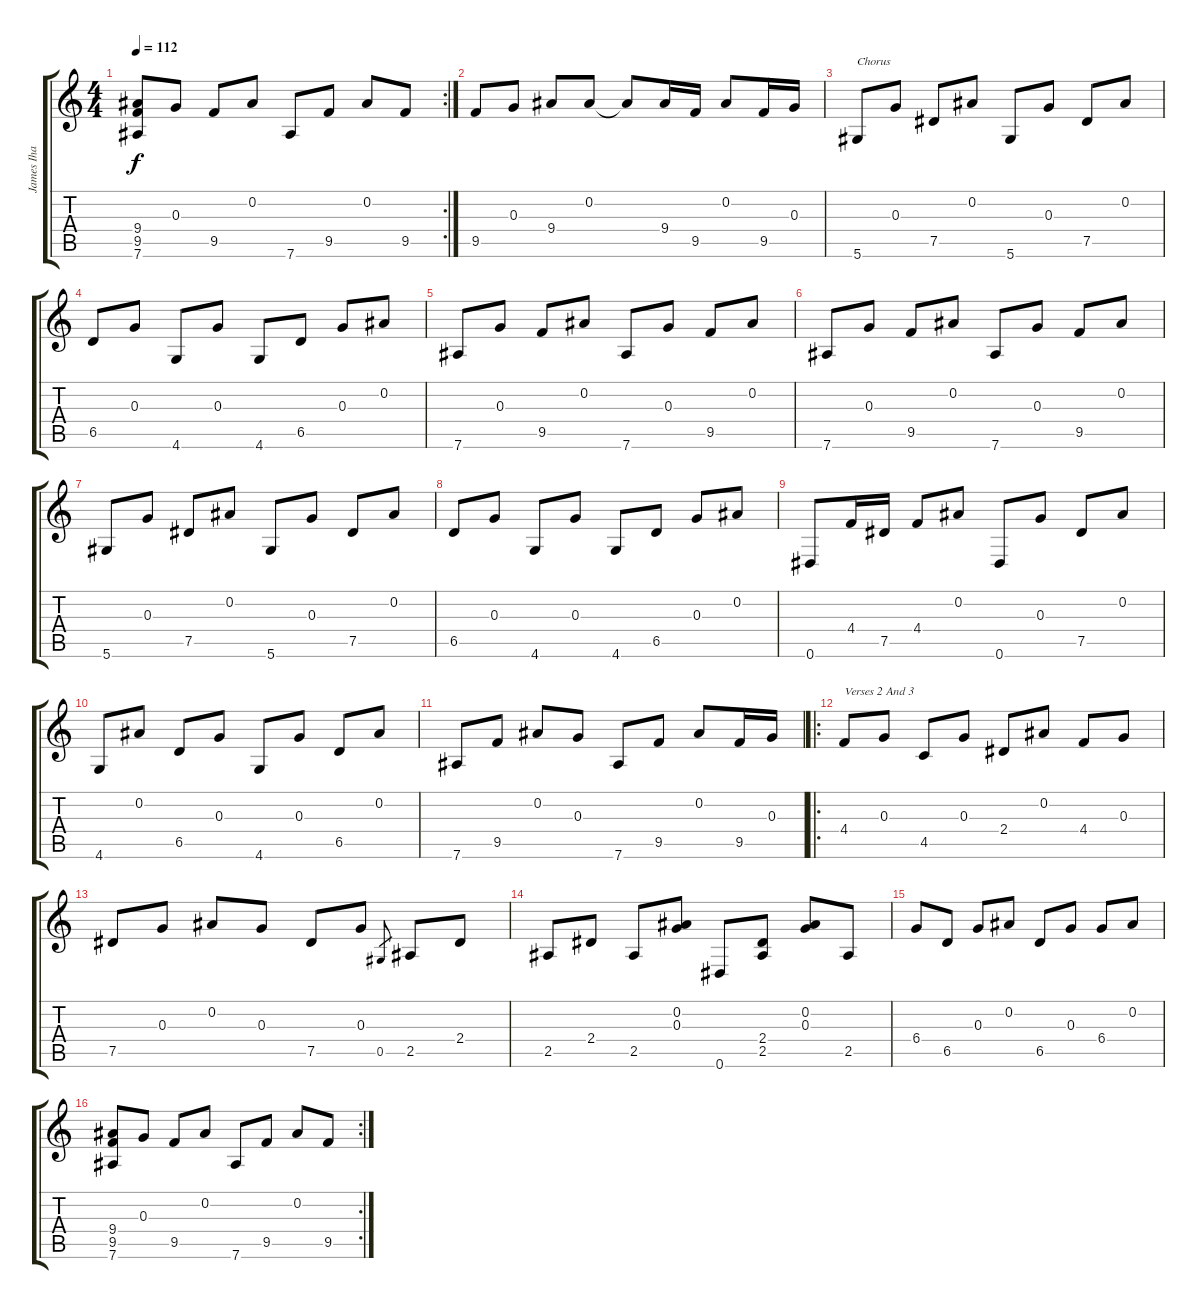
\track ("James Iha" "James Iha") {instrument electricguitarclean}
\staff {score tabs}
\tuning (Eb4 Bb3 G3 Db3 Ab2 Eb2) {hide}
\rc 2
\ts (4 4)
\tempo 112
\clef g2
\ks c
(9.4 9.5 7.6).8{dy f} 0.3.8 9.5.8 0.2.8 7.6.8 9.5.8 0.2.8 9.5.8 |
9.5.8 0.3.8 9.4.8 0.2.8 0.2{t}.8 9.4.16 9.5.16 0.2.8 9.5.16 0.3.16 |
5.6.8{txt "Chorus"} 0.3.8 7.5.8 0.2.8 5.6.8 0.3.8 7.5.8 0.2.8 |
6.5.8 0.3.8 4.6.8 0.3.8 4.6.8 6.5.8 0.3.8 0.2.8 |
7.6.8 0.3.8 9.5.8 0.2.8 7.6.8 0.3.8 9.5.8 0.2.8 |
7.6.8 0.3.8 9.5.8 0.2.8 7.6.8 0.3.8 9.5.8 0.2.8 |
5.6.8 0.3.8 7.5.8 0.2.8 5.6.8 0.3.8 7.5.8 0.2.8 |
6.5.8 0.3.8 4.6.8 0.3.8 4.6.8 6.5.8 0.3.8 0.2.8 |
0.6.8 4.4.16 7.5.16 4.4.8 0.2.8 0.6.8 0.3.8 7.5.8 0.2.8 |
4.6.8 0.2.8 6.5.8 0.3.8 4.6.8 0.3.8 6.5.8 0.2.8 |
7.6.8 9.5.8 0.2.8 0.3.8 7.6.8 9.5.8 0.2.8 9.5.16 0.3.16 |
\ro
4.4.8{txt "Verses 2 And 3"} 0.3.8 4.5.8 0.3.8 2.4.8 0.2.8 4.4.8 0.3.8 |
7.5.8 0.3.8 0.2.8 0.3.8 7.5.8 0.3.8 0.5.8{gr} 2.5.8 2.4.8 |
2.5.8 2.4.8 2.5.8 (0.2 0.3).8 0.6.8 (2.4 2.5).8 (0.2 0.3).8 2.5.8 |
6.4.8 6.5.8 0.3.8 0.2.8 6.5.8 0.3.8 6.4.8 0.2.8 |
\rc 2
(9.4 9.5 7.6).8 0.3.8 9.5.8 0.2.8 7.6.8 9.5.8 0.2.8 9.5.8
